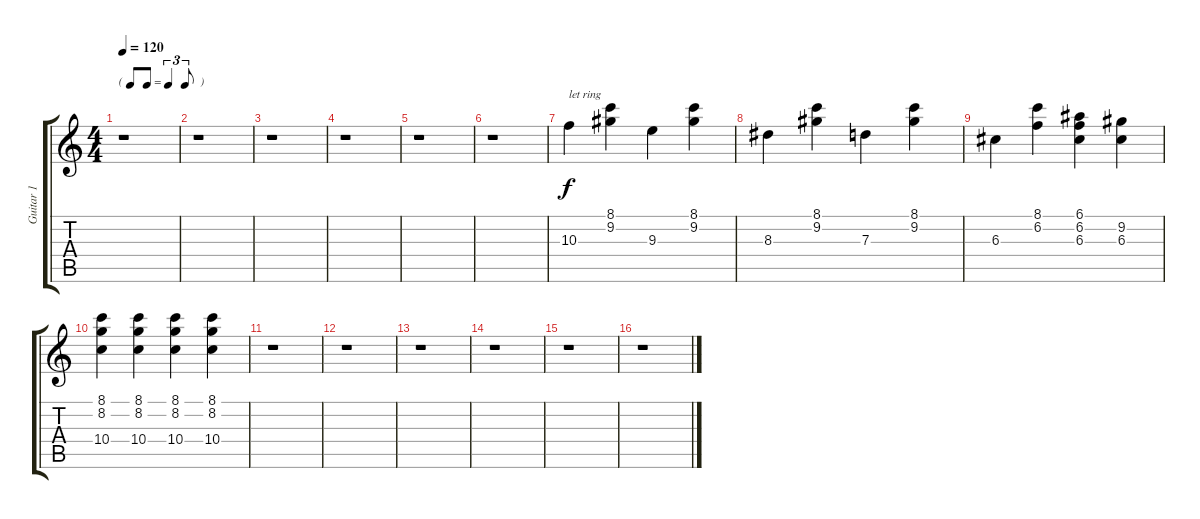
\track ("Guitar 1" "Guitar 1") {instrument acousticguitarsteel}
\staff {score tabs}
\tuning (E4 B3 G3 D3 A2 E2) {hide}
\ts (4 4)
\tf triplet8th
\tempo 120
\clef g2
\ks c
r.1{dy f} |
r.1 |
r.1 |
r.1 |
r.1 |
r.1 |
10.3.4{txt "let ring"} (8.1 9.2).4 9.3.4 (8.1 9.2).4 |
8.3.4 (8.1 9.2).4 7.3.4 (8.1 9.2).4 |
6.3.4 (8.1 6.2).4 (6.1 6.2 6.3).4 (9.2 6.3).4 |
(8.1 8.2 10.4).4 (8.1 8.2 10.4).4 (8.1 8.2 10.4).4 (8.1 8.2 10.4).4 |
r.1 |
r.1 |
r.1 |
r.1 |
r.1 |
r.1
